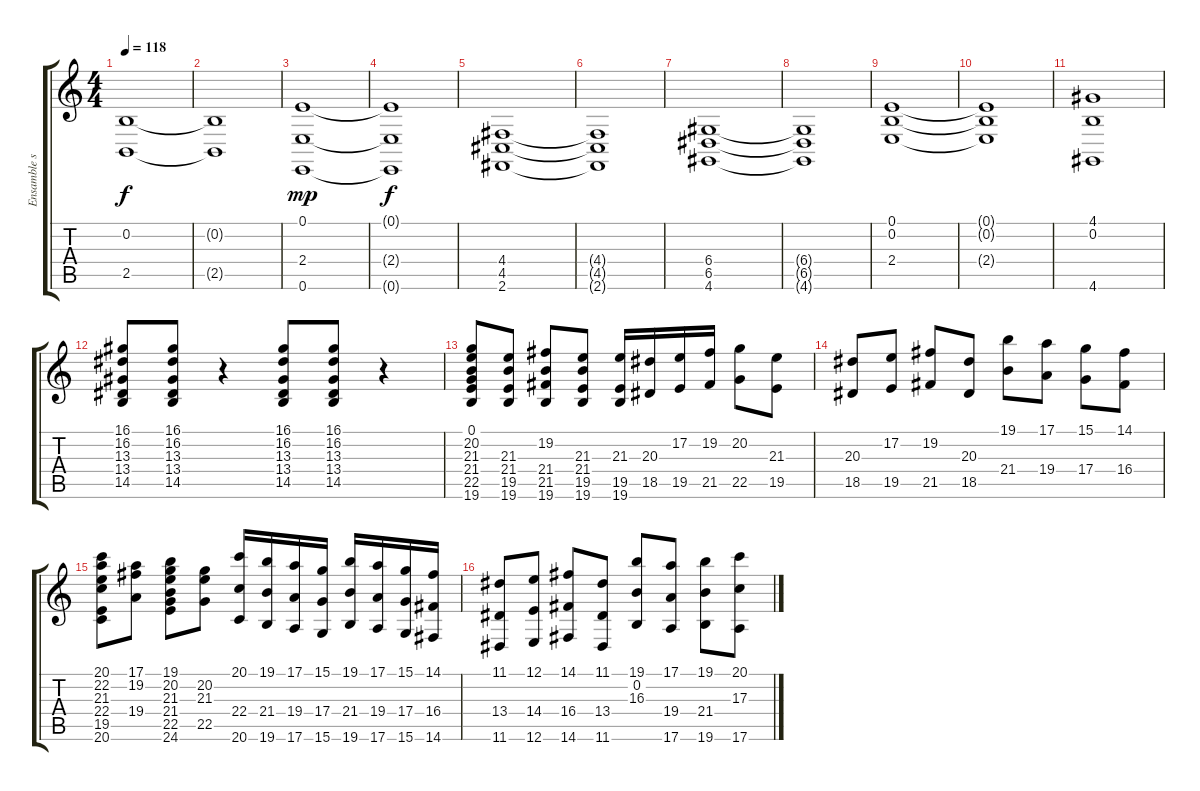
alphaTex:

\track ("Ensamble strings" "Ensamble s") {instrument stringensemble1}
\staff {score tabs}
\tuning (E4 B3 G3 D3 A2 E2) {hide}
\ts (4 4)
\tempo 118
\clef g2
\ks c
(0.2 2.5).1{dy f} |
(0.2{t} 2.5{t}).1 |
(0.1 2.4 0.6).1{dy mp} |
(0.1{t} 2.4{t} 0.6{t}).1{dy f} |
(4.4 4.5 2.6).1 |
(4.4{t} 4.5{t} 2.6{t}).1 |
(6.4 6.5 4.6).1 |
(6.4{t} 6.5{t} 4.6{t}).1 |
(0.1 0.2 2.4).1 |
(0.1{t} 0.2{t} 2.4{t}).1 |
(4.1 0.2 4.6).1 |
(16.1 16.2 13.3 13.4 14.5).8 (16.1 16.2 13.3 13.4 14.5).8 r.4 (16.1 16.2 13.3 13.4 14.5).8 (16.1 16.2 13.3 13.4 14.5).8 r.4 |
(0.1 20.2 21.3 21.4 22.5 19.6).8 (21.3 21.4 19.5 19.6).8 (19.2 21.4 21.5 19.6).8 (21.3 21.4 19.5 19.6).8 (21.3 19.5 19.6).16 (20.3 18.5).16 (17.2 19.5).16 (19.2 21.5).16 (20.2 22.5).8 (21.3 19.5).8 |
(20.3 18.5).8 (17.2 19.5).8 (19.2 21.5).8 (20.3 18.5).8 (19.1 21.4).8 (17.1 19.4).8 (15.1 17.4).8 (14.1 16.4).8 |
(20.1 22.2 21.3 22.4 19.5 20.6).8 (17.1 19.2 19.4).8 (19.1 20.2 21.3 21.4 22.5 24.6).8 (20.2 21.3 22.5).8 (20.1 22.4 20.6).16 (19.1 21.4 19.6).16 (17.1 19.4 17.6).16 (15.1 17.4 15.6).16 (19.1 21.4 19.6).16 (17.1 19.4 17.6).16 (15.1 17.4 15.6).16 (14.1 16.4 14.6).16 |
(11.1 13.4 11.6).8 (12.1 14.4 12.6).8 (14.1 16.4 14.6).8 (11.1 13.4 11.6).8 (19.1 0.2 16.3).8 (17.1 19.4 17.6).8 (19.1 21.4 19.6).8 (20.1 17.3 17.6).8
